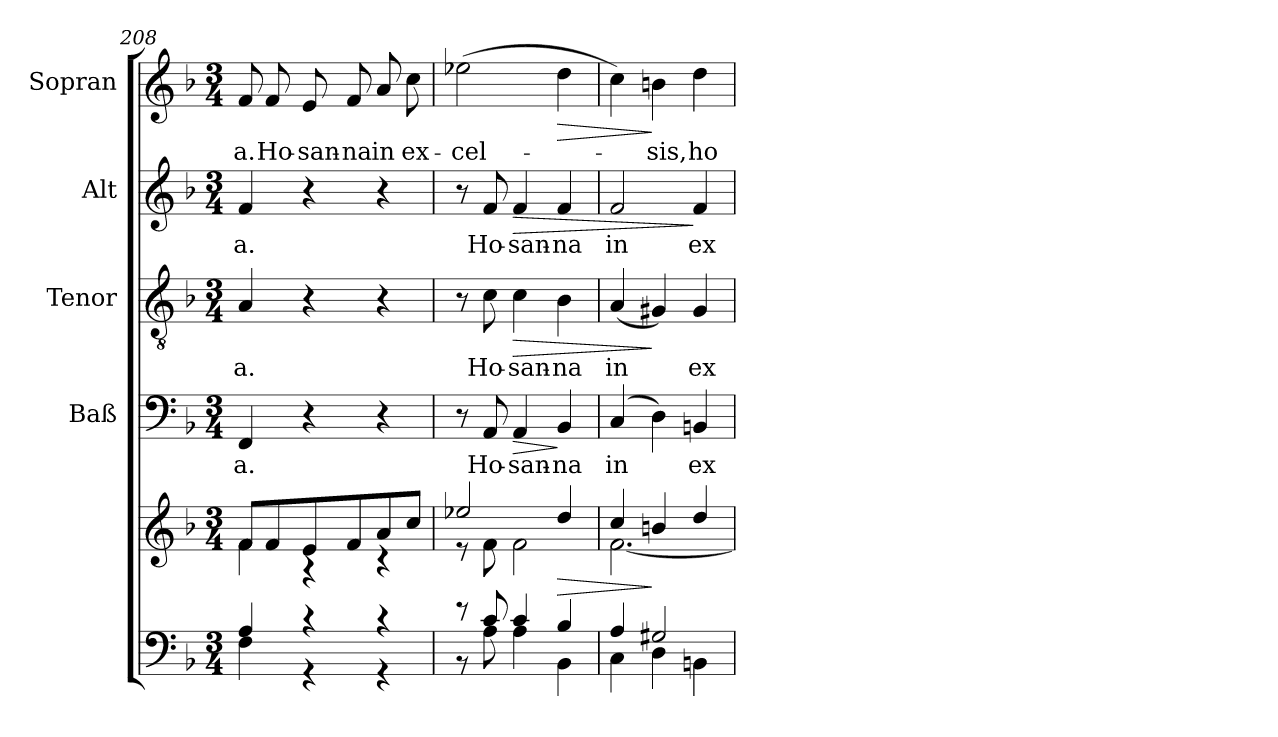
**kern	**kern	**dynam	**kern	**text	**dynam	**kern	**text	**dynam	**kern	**text	**dynam	**kern	**text	**dynam
*part5	*part5	*part5	*part4	*part4	*part4	*part3	*part3	*part3	*part2	*part2	*part2	*part1	*part1	*part1
*staff6	*staff5	*staff5/6	*staff4	*staff4	*staff4	*staff3	*staff3	*staff3	*staff2	*staff2	*staff2	*staff1	*staff1	*staff1
*	*	*	*I"Baß	*	*	*I"Tenor	*	*	*I"Alt	*	*	*I"Sopran	*	*
*	*	*	*I'Baß	*	*	*I'Ten	*	*	*I'Alt	*	*	*I'Sop	*	*
*clefF4	*clefG2	*	*clefF4	*	*	*clefGv2	*	*	*clefG2	*	*	*clefG2	*	*
*k[b-]	*k[b-]	*	*k[b-]	*	*	*k[b-]	*	*	*k[b-]	*	*	*k[b-]	*	*
*F:	*F:	*	*F:	*	*	*F:	*	*	*F:	*	*	*F:	*	*
*M3/4	*M3/4	*	*M3/4	*	*	*M3/4	*	*	*M3/4	*	*	*M3/4	*	*
=208	=208	=208	=208	=208	=208	=208	=208	=208	=208	=208	=208	=208	=208	=208
*^	*^	*	*	*	*	*	*	*	*	*	*	*	*	*
!	!	!	!	!	!	!LO:LY:b	!	!	!LO:LY:b	!	!	!LO:LY:b	!	!	!LO:LY:b	!
4A/	4F\	8f/L	4f\	.	4FF/	-a.	.	4A/	-a.	.	4f/	-a.	.	8f/	-a.	.
!	!	!	!	!	!	!	!	!	!	!	!	!	!	!	!LO:LY:b	!
.	.	8f/	.	.	.	.	.	.	.	.	.	.	.	8f/	Ho-	.
!	!	!	!	!	!	!	!	!	!	!	!	!	!	!	!LO:LY:b	!
4r	4r	8e/	4rG	.	4r	.	.	4r	.	.	4r	.	.	8e/	-san-	.
!	!	!	!	!	!	!	!	!	!	!	!	!	!	!	!LO:LY:b	!
.	.	8f/	.	.	.	.	.	.	.	.	.	.	.	8f/	-na	.
!	!	!	!	!	!	!	!	!	!	!	!	!	!	!	!LO:LY:b	!
4r	4r	8a/	4rB	.	4r	.	.	4r	.	.	4r	.	.	8a/	in	.
!	!	!	!	!	!	!	!	!	!	!	!	!	!	!	!LO:LY:b	!
.	.	8cc/J	.	.	.	.	.	.	.	.	.	.	.	8cc\	ex-	.
!!LO:PB:g=z
=209	=209	=209	=209	=209	=209	=209	=209	=209	=209	=209	=209	=209	=209	=209	=209	=209
!	!	!	!	!	!	!	!	!	!	!	!	!	!	!	!LO:LY:b	!
8r	8r	2ee-X/	8rd	.	8r	.	.	8r	.	.	8r	.	.	(>2ee-X\	-cel-	.
!	!	!	!	!	!	!LO:LY:b	!	!	!LO:LY:b	!	!	!LO:LY:b	!	!	!	!
8c/	8A\	.	8f\	.	8AA/	Ho-	.	8c\	Ho-	.	8f/	Ho-	.	.	.	.
!	!	!	!	!	!	!LO:LY:b	!LO:HP:b	!	!LO:LY:b	!LO:HP:b	!	!LO:LY:b	!LO:HP:b	!	!	!
4c/	4A\	.	2f\	.	4AA/	-san-	>	4c\	-san-	>	4f/	-san-	>	.	.	.
!	!	!	!	!LO:HP:b	!	!LO:LY:b	!	!	!LO:LY:b	!	!	!LO:LY:b	!	!	!	!LO:HP:b
4B-/	4BB-\	4dd/	.	>	4BB-/	-na	]	4B-\	-na	.	4f/	-na	.	4dd\	.	>
=210	=210	=210	=210	=210	=210	=210	=210	=210	=210	=210	=210	=210	=210	=210	=210	=210
!	!	!	!	!	!	!LO:LY:b	!	!	!LO:LY:b	!	!	!LO:LY:b	!	!	!	!
4A/	4C\	4cc/	[<2.f\	.	(4C/	in	.	(<4A/	in	.	2f/	in	.	4cc\)	.	.
!	!	!	!	!	!	!	!	!	!	!	!	!	!	!	!LO:LY:b	!
2G#X/	4D\	4bn/	.	]	4D\)	.	.	4G#X/)	.	]	.	.	.	4bn\	-sis,	]
!	!	!	!	!	!	!LO:LY:b	!	!	!LO:LY:b	!	!	!LO:LY:b	!	!	!LO:LY:b	!
.	4BBn\	4dd/	.	.	4BBn/	ex-	.	4G#/	ex-	.	4f/	ex-	]	4dd\	ho-	.
*v	*v	*	*	*	*	*	*	*	*	*	*	*	*	*	*	*
*	*v	*v	*	*	*	*	*	*	*	*	*	*	*	*	*
=	=	=	=	=	=	=	=	=	=	=	=	=	=	=
*-	*-	*-	*-	*-	*-	*-	*-	*-	*-	*-	*-	*-	*-	*-
